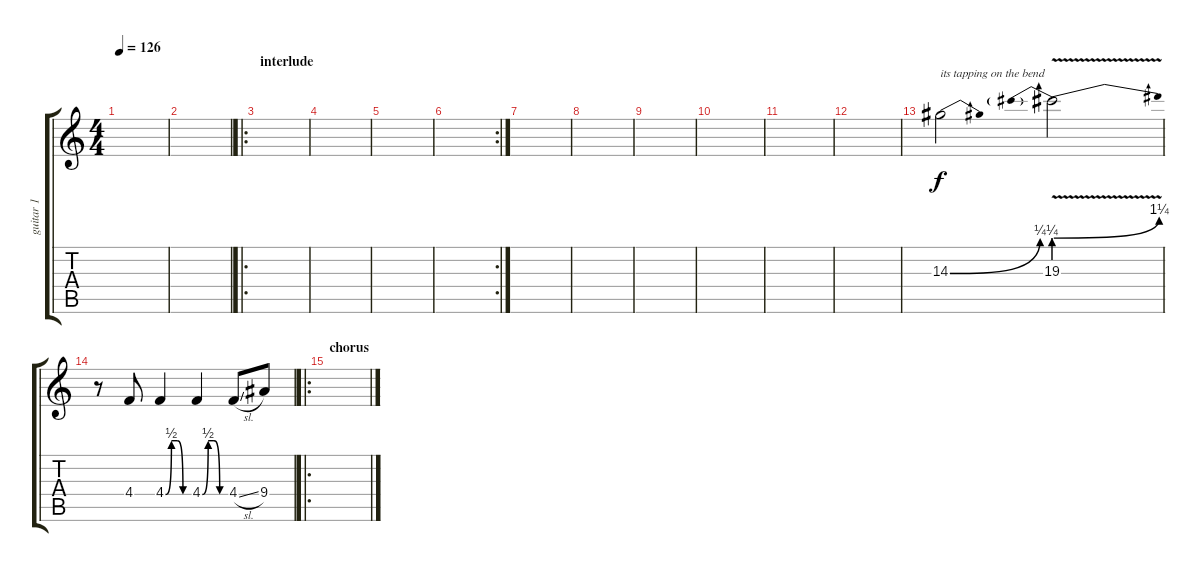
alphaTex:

\track ("guitar 1" "guitar 1") {instrument distortionguitar}
\staff {score tabs}
\tuning (Eb4 Bb3 Gb3 Db3 Ab2 Eb2) {hide}
\ts (4 4)
\tempo 126
\clef g2
\ks c
|
|
\ro
\section ("" "interlude")
|
|
|
\rc 2
|
|
|
|
|
|
|
14.3{be (bend 0 0 60 1)}.2{txt "its tapping on the bend"} 19.3{be (prebendbend 0 1 60 5) v}.2 |
r.8 4.4.8 4.4{be (custom 0 0 15 2 30 2 45 0 60 0)}.4 4.4{be (custom 0 0 15 2 30 2 45 0 60 0)}.4 4.4{sl}.8 9.4.8 |
\ro
\section ("" "chorus")
